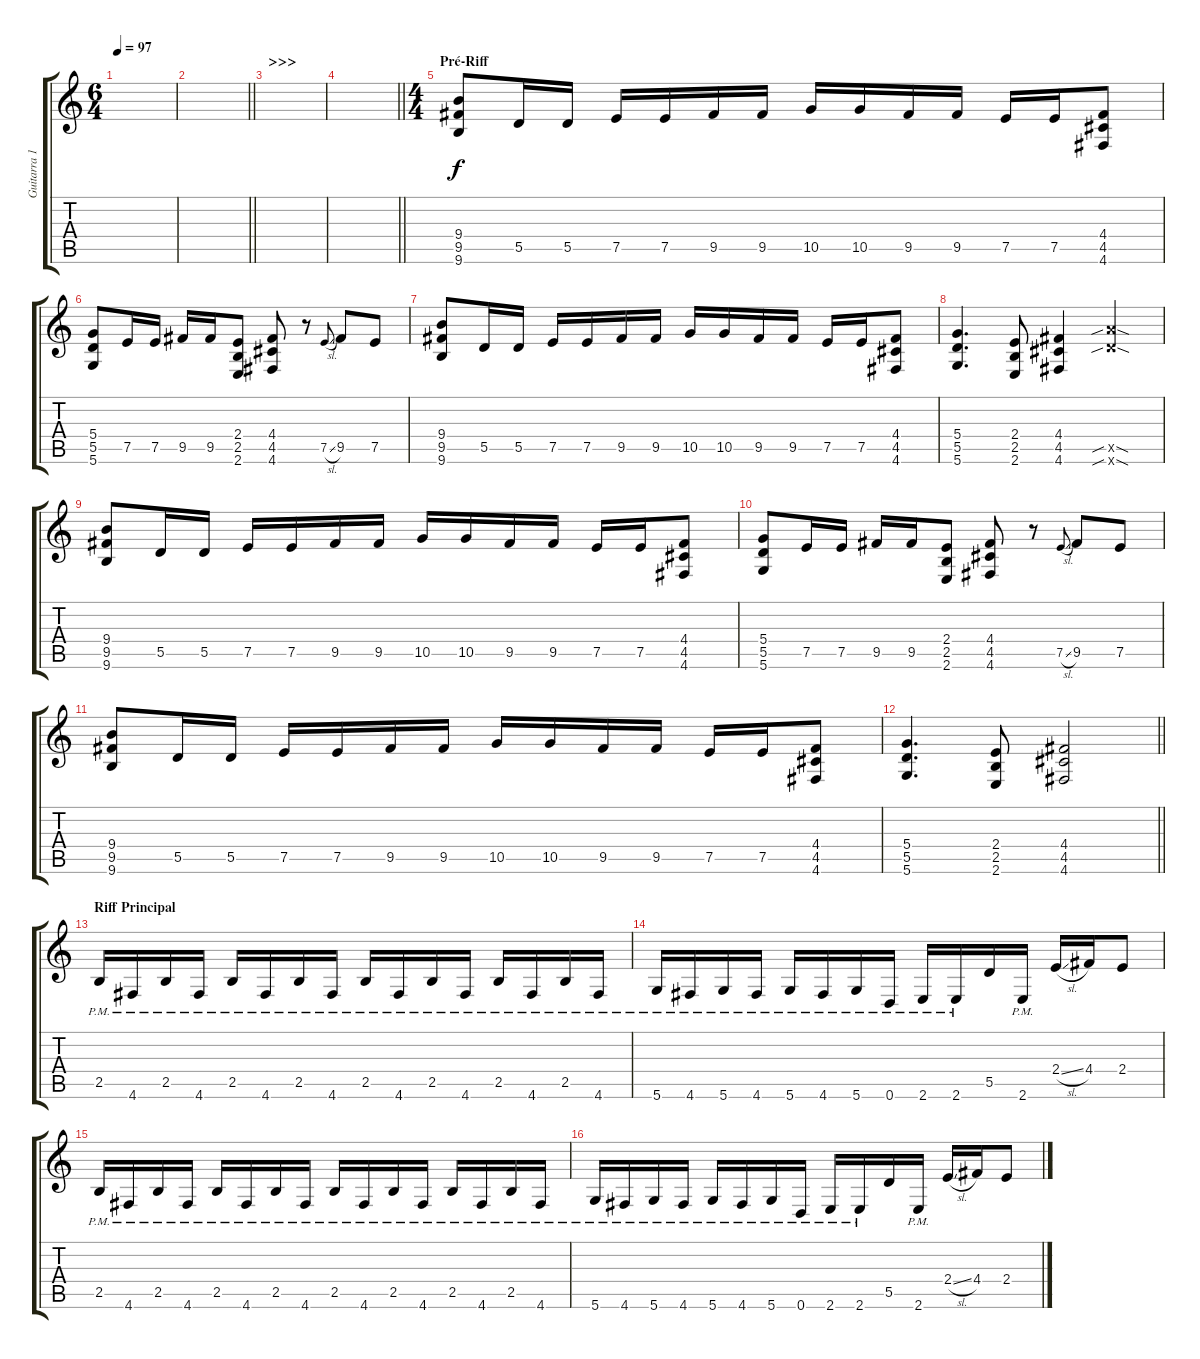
\track ("Guitarra 1" "Guitarra 1") {instrument distortionguitar}
\staff {score tabs}
\tuning (E4 B3 G3 D3 A2 D2) {hide}
\ts (6 4)
\tempo 97
\clef g2
\ks c
|
\barLineRight lightlight
|
\section ("" ">>>")
|
\barLineRight lightlight
|
\ts (4 4)
\section ("" "Pré-Riff")
(9.4 9.5 9.6).8 5.5.16 5.5.16 7.5.16 7.5.16 9.5.16 9.5.16 10.5.16 10.5.16 9.5.16 9.5.16 7.5.16 7.5.16 (4.4 4.5 4.6).8 |
(5.4 5.5 5.6).8 7.5.16 7.5.16 9.5.16 9.5.16 (2.4 2.5 2.6).8 (4.4 4.5 4.6).8 r.8 7.5{sl}.8{gr onbeat} 9.5.8 7.5.8 |
(9.4 9.5 9.6).8 5.5.16 5.5.16 7.5.16 7.5.16 9.5.16 9.5.16 10.5.16 10.5.16 9.5.16 9.5.16 7.5.16 7.5.16 (4.4 4.5 4.6).8 |
(5.4 5.5 5.6).4{d} (2.4 2.5 2.6).8 (4.4 4.5 4.6).4 (12.5{sib sod x} 12.6{sib sod x}).4 |
(9.4 9.5 9.6).8 5.5.16 5.5.16 7.5.16 7.5.16 9.5.16 9.5.16 10.5.16 10.5.16 9.5.16 9.5.16 7.5.16 7.5.16 (4.4 4.5 4.6).8 |
(5.4 5.5 5.6).8 7.5.16 7.5.16 9.5.16 9.5.16 (2.4 2.5 2.6).8 (4.4 4.5 4.6).8 r.8 7.5{sl}.8{gr onbeat} 9.5.8 7.5.8 |
(9.4 9.5 9.6).8 5.5.16 5.5.16 7.5.16 7.5.16 9.5.16 9.5.16 10.5.16 10.5.16 9.5.16 9.5.16 7.5.16 7.5.16 (4.4 4.5 4.6).8 |
\barLineRight lightlight
(5.4 5.5 5.6).4{d} (2.4 2.5 2.6).8 (4.4 4.5 4.6).2 |
\section ("" "Riff Principal")
2.5{pm}.16 4.6{pm}.16 2.5{pm}.16 4.6{pm}.16 2.5{pm}.16 4.6{pm}.16 2.5{pm}.16 4.6{pm}.16 2.5{pm}.16 4.6{pm}.16 2.5{pm}.16 4.6{pm}.16 2.5{pm}.16 4.6{pm}.16 2.5{pm}.16 4.6{pm}.16 |
5.6{pm}.16 4.6{pm}.16 5.6{pm}.16 4.6{pm}.16 5.6{pm}.16 4.6{pm}.16 5.6{pm}.16 0.6{pm}.16 2.6{pm}.16 2.6{pm}.16 5.5.16 2.6{pm}.16 2.4{sl}.16 4.4.16 2.4.8 |
2.5{pm}.16 4.6{pm}.16 2.5{pm}.16 4.6{pm}.16 2.5{pm}.16 4.6{pm}.16 2.5{pm}.16 4.6{pm}.16 2.5{pm}.16 4.6{pm}.16 2.5{pm}.16 4.6{pm}.16 2.5{pm}.16 4.6{pm}.16 2.5{pm}.16 4.6{pm}.16 |
5.6{pm}.16 4.6{pm}.16 5.6{pm}.16 4.6{pm}.16 5.6{pm}.16 4.6{pm}.16 5.6{pm}.16 0.6{pm}.16 2.6{pm}.16 2.6{pm}.16 5.5.16 2.6{pm}.16 2.4{sl}.16 4.4.16 2.4.8
